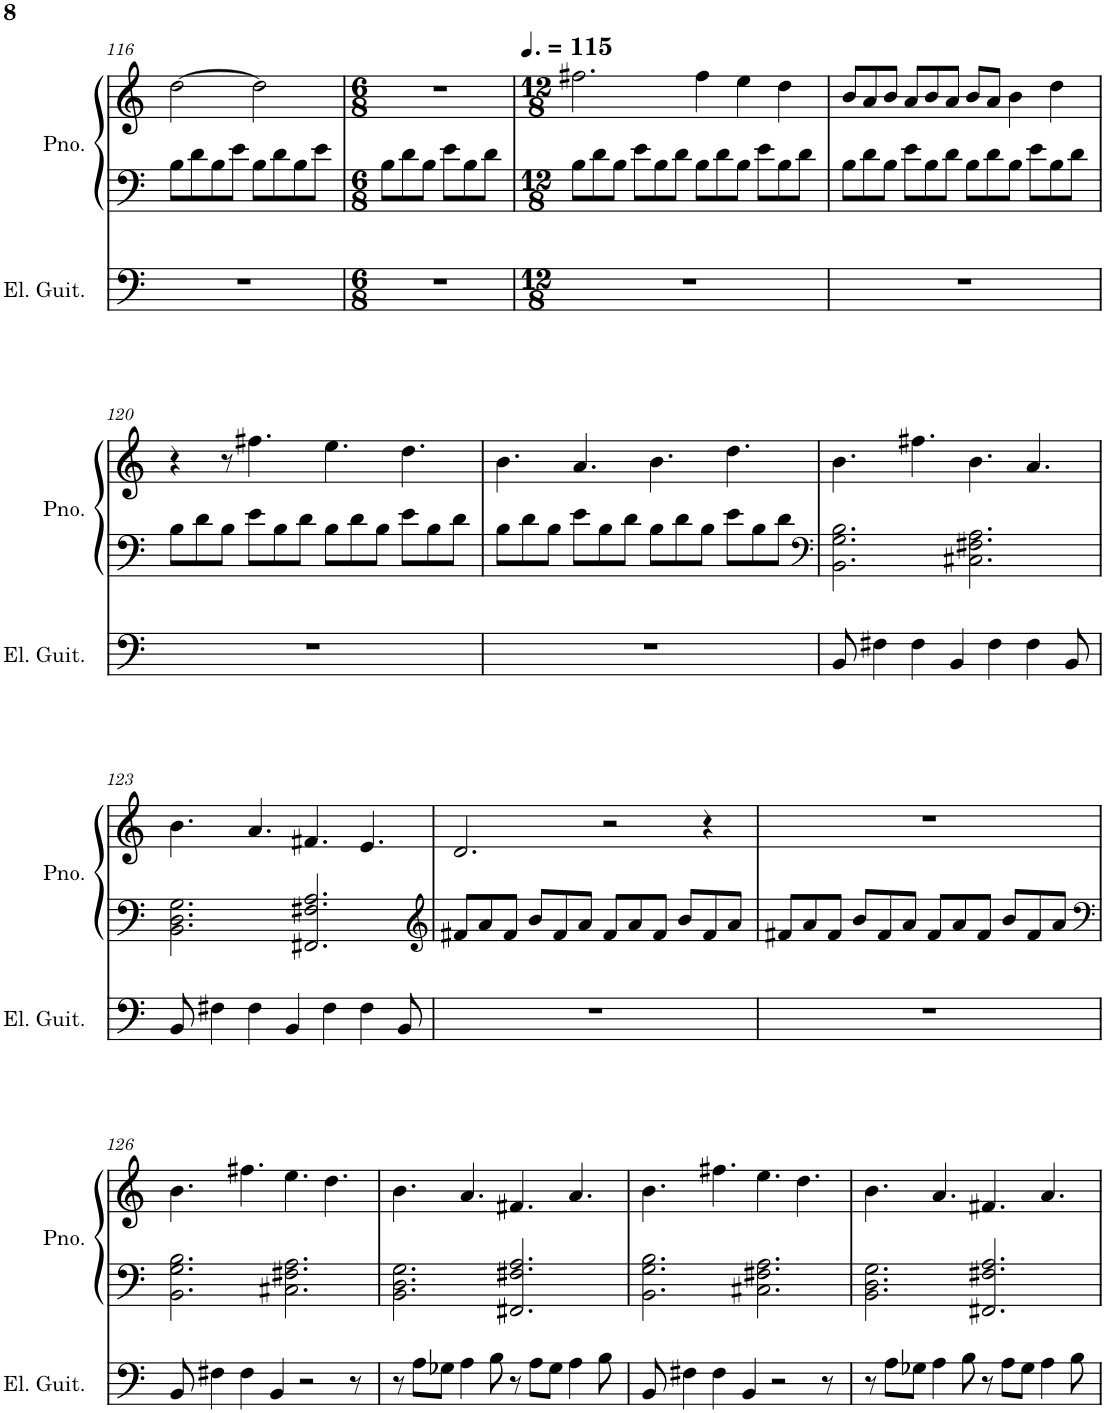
**kern	**kern	**kern
*part2	*part1	*part1
*staff3	*staff2	*staff1
*I"Electric Guitar	*I"Piano	*
*I'El. Guit.	*I'Pno.	*
!!LO:PB:g=z
*clefF4	*clefF4	*clefG2
*k[]	*k[]	*k[]
*M4/4	*M4/4	*M4/4
=116	=116	=116
1r	8B\L	[2dd\
.	8d\	.
.	8B\	.
.	8e\J	.
.	8B\L	2dd\]
.	8d\	.
.	8B\	.
.	8e\J	.
=117	=117	=117
*M6/8	*M6/8	*M6/8
2.r	8B\L	2.r
.	8d\	.
.	8B\J	.
.	8e\L	.
.	8B\	.
.	8d\J	.
=118	=118	=118
*M12/8	*M12/8	*M12/8
*	*	*MM173
1.r	8B\L	2.ff#X\
.	8d\	.
.	8B\J	.
.	8e\L	.
.	8B\	.
.	8d\J	.
.	8B\L	4ff#\
.	8d\	.
.	8B\J	4ee\
.	8e\L	.
.	8B\	4dd\
.	8d\J	.
=119	=119	=119
1.r	8B\L	8b/L
.	8d\	8a/
.	8B\J	8b/J
.	8e\L	8a/L
.	8B\	8b/
.	8d\J	8a/J
.	8B\L	8b/L
.	8d\	8a/J
.	8B\J	4b\
.	8e\L	.
.	8B\	4dd\
.	8d\J	.
!!LO:LB:g=z
=120	=120	=120
1.r	8B\L	4r
.	8d\	.
.	8B\J	8r
.	8e\L	4.ff#X\
.	8B\	.
.	8d\J	.
.	8B\L	4.ee\
.	8d\	.
.	8B\J	.
.	8e\L	4.dd\
.	8B\	.
.	8d\J	.
=121	=121	=121
1.r	8B\L	4.b\
.	8d\	.
.	8B\J	.
.	8e\L	4.a/
.	8B\	.
.	8d\J	.
.	8B\L	4.b\
.	8d\	.
.	8B\J	.
.	8e\L	4.dd\
.	8B\	.
.	8d\J	.
=122	=122	=122
*	*clefF4	*
8BB/	2.BB\ 2.G\ 2.B\	4.b\
4F#X\	.	.
4F#\	.	4.ff#X\
4BB/	.	.
.	2.C#X\ 2.F#X\ 2.A\	4.b\
4F#\	.	.
4F#\	.	4.a/
8BB/	.	.
!!LO:LB:g=z
=123	=123	=123
8BB/	2.BB\ 2.D\ 2.G\	4.b\
4F#X\	.	.
4F#\	.	4.a/
4BB/	.	.
.	2.FF#X/ 2.F#X/ 2.A/	4.f#X/
4F#\	.	.
4F#\	.	4.e/
8BB/	.	.
=124	=124	=124
*	*clefG2	*
1.r	8f#X/L	2.d/
.	8a/	.
.	8f#/J	.
.	8b/L	.
.	8f#/	.
.	8a/J	.
.	8f#/L	2r
.	8a/	.
.	8f#/J	.
.	8b/L	.
.	8f#/	4r
.	8a/J	.
=125	=125	=125
1.r	8f#X/L	1.r
.	8a/	.
.	8f#/J	.
.	8b/L	.
.	8f#/	.
.	8a/J	.
.	8f#/L	.
.	8a/	.
.	8f#/J	.
.	8b/L	.
.	8f#/	.
.	8a/J	.
!!LO:LB:g=z
=126	=126	=126
*	*clefF4	*
8BB/	2.BB\ 2.G\ 2.B\	4.b\
4F#X\	.	.
4F#\	.	4.ff#X\
4BB/	.	.
.	2.C#X\ 2.F#X\ 2.A\	4.ee\
2r	.	.
.	.	4.dd\
8r	.	.
=127	=127	=127
8r	2.BB\ 2.D\ 2.G\	4.b\
8A\L	.	.
8G-X\J	.	.
4A\	.	4.a/
8B\	.	.
8r	2.FF#X/ 2.F#X/ 2.A/	4.f#X/
8A\L	.	.
8G-\J	.	.
4A\	.	4.a/
8B\	.	.
=128	=128	=128
8BB/	2.BB\ 2.G\ 2.B\	4.b\
4F#X\	.	.
4F#\	.	4.ff#X\
4BB/	.	.
.	2.C#X\ 2.F#X\ 2.A\	4.ee\
2r	.	.
.	.	4.dd\
8r	.	.
=129	=129	=129
8r	2.BB\ 2.D\ 2.G\	4.b\
8A\L	.	.
8G-X\J	.	.
4A\	.	4.a/
8B\	.	.
8r	2.FF#X/ 2.F#X/ 2.A/	4.f#X/
8A\L	.	.
8G-\J	.	.
4A\	.	4.a/
8B\	.	.
=	=	=
*-	*-	*-
